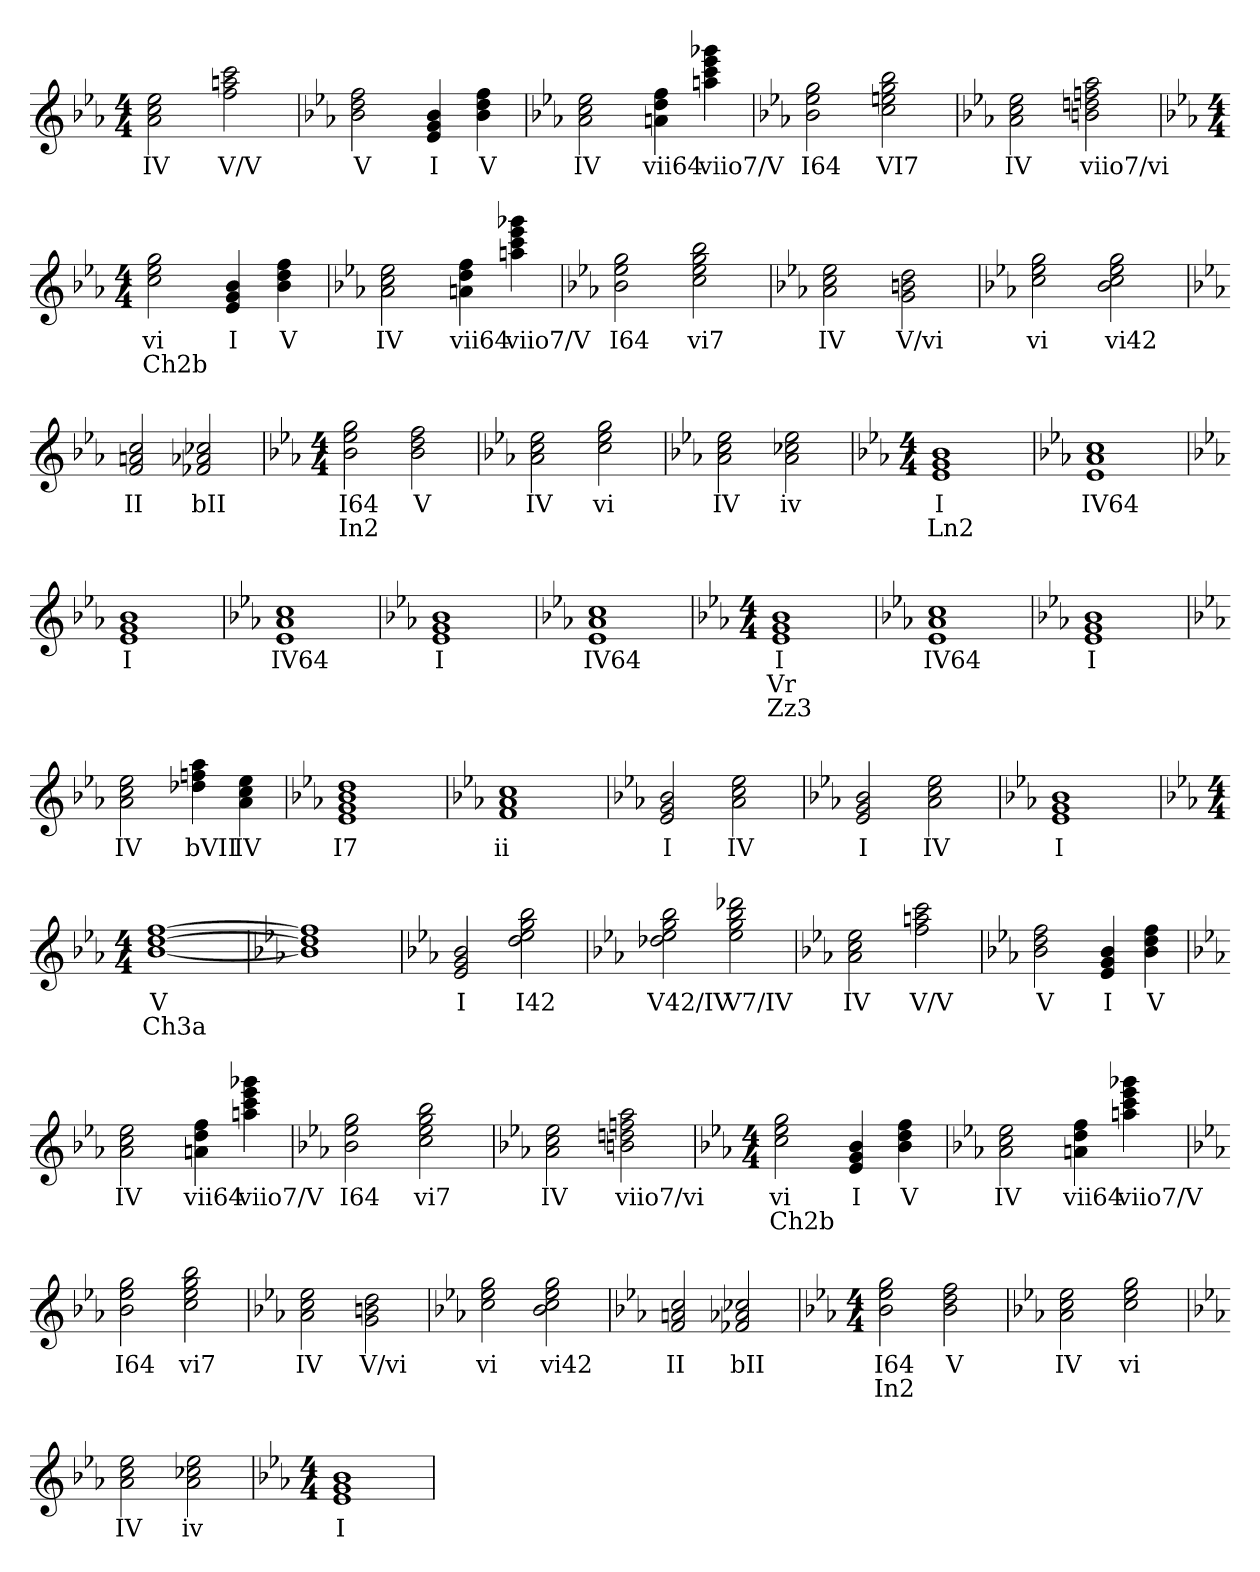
**kern	**text	**text	**text
*part1	*part1	*part1	*part1
*staff1	*staff1	*staff1	*staff1
*k[b-e-a-]	*	*	*
*E-:	*	*	*
*M4/4	*	*	*
=	=	=	=
2a- 2cc 2ee-	IV	.	.
2ff 2aan 2ccc	V/V	.	.
=	=	=	=
*k[b-e-a-]	*	*	*
*E-:	*	*	*
2b- 2dd 2ff	V	.	.
4e- 4g 4b-	I	.	.
4b- 4dd 4ff	V	.	.
=	=	=	=
*k[b-e-a-]	*	*	*
*E-:	*	*	*
2a- 2cc 2ee-	IV	.	.
4an 4dd 4ff	vii64	.	.
4aan 4ccc 4eee- 4ggg-X	viio7/V	.	.
=	=	=	=
*k[b-e-a-]	*	*	*
*E-:	*	*	*
2b- 2ee- 2gg	I64	.	.
2cc 2een 2gg 2bb-	VI7	.	.
=	=	=	=
*k[b-e-a-]	*	*	*
*E-:	*	*	*
2a- 2cc 2ee-	IV	.	.
2bn 2ddn 2ffn 2aa-	viio7/vi	.	.
=	=	=	=
*k[b-e-a-]	*	*	*
*E-:	*	*	*
*M4/4	*	*	*
2cc 2ee- 2gg	vi	Ch2b	.
4e- 4g 4b-	I	.	.
4b- 4dd 4ff	V	.	.
=	=	=	=
*k[b-e-a-]	*	*	*
*E-:	*	*	*
2a- 2cc 2ee-	IV	.	.
4an 4dd 4ff	vii64	.	.
4aan 4ccc 4eee- 4ggg-X	viio7/V	.	.
=	=	=	=
*k[b-e-a-]	*	*	*
*E-:	*	*	*
2b- 2ee- 2gg	I64	.	.
2cc 2ee- 2gg 2bb-	vi7	.	.
=	=	=	=
*k[b-e-a-]	*	*	*
*E-:	*	*	*
2a- 2cc 2ee-	IV	.	.
2g 2bn 2dd	V/vi	.	.
=	=	=	=
*k[b-e-a-]	*	*	*
*E-:	*	*	*
2cc 2ee- 2gg	vi	.	.
2b- 2cc 2ee- 2gg	vi42	.	.
=	=	=	=
*k[b-e-a-]	*	*	*
*E-:	*	*	*
2f 2an 2cc	II	.	.
2f-X 2a-X 2cc-X	bII	.	.
=	=	=	=
*k[b-e-a-]	*	*	*
*E-:	*	*	*
*M4/4	*	*	*
2b- 2ee- 2gg	I64	In2	.
2b- 2dd 2ff	V	.	.
=	=	=	=
*k[b-e-a-]	*	*	*
*E-:	*	*	*
2a- 2cc 2ee-	IV	.	.
2cc 2ee- 2gg	vi	.	.
=	=	=	=
*k[b-e-a-]	*	*	*
*E-:	*	*	*
2a- 2cc 2ee-	IV	.	.
2a- 2cc-X 2ee-	iv	.	.
=	=	=	=
*k[b-e-a-]	*	*	*
*E-:	*	*	*
*M4/4	*	*	*
1e- 1g 1b-	I	Ln2	.
=	=	=	=
*k[b-e-a-]	*	*	*
*E-:	*	*	*
1e- 1a- 1cc	IV64	.	.
=	=	=	=
*k[b-e-a-]	*	*	*
*E-:	*	*	*
1e- 1g 1b-	I	.	.
=	=	=	=
*k[b-e-a-]	*	*	*
*E-:	*	*	*
1e- 1a- 1cc	IV64	.	.
=	=	=	=
*k[b-e-a-]	*	*	*
*E-:	*	*	*
1e- 1g 1b-	I	.	.
=	=	=	=
*k[b-e-a-]	*	*	*
*E-:	*	*	*
1e- 1a- 1cc	IV64	.	.
=	=	=	=
*k[b-e-a-]	*	*	*
*E-:	*	*	*
*M4/4	*	*	*
1e- 1g 1b-	I	Vr	Zz3
=	=	=	=
*k[b-e-a-]	*	*	*
*E-:	*	*	*
1e- 1a- 1cc	IV64	.	.
=	=	=	=
*k[b-e-a-]	*	*	*
*E-:	*	*	*
1e- 1g 1b-	I	.	.
=	=	=	=
*k[b-e-a-]	*	*	*
*E-:	*	*	*
2a- 2cc 2ee-	IV	.	.
4dd-X 4ffn 4aa-	bVII	.	.
4a- 4cc 4ee-	IV	.	.
=	=	=	=
*k[b-e-a-]	*	*	*
*E-:	*	*	*
1e- 1g 1b- 1dd	I7	.	.
=	=	=	=
*k[b-e-a-]	*	*	*
*E-:	*	*	*
1f 1a- 1cc	ii	.	.
=	=	=	=
*k[b-e-a-]	*	*	*
*E-:	*	*	*
2e- 2g 2b-	I	.	.
2a- 2cc 2ee-	IV	.	.
=	=	=	=
*k[b-e-a-]	*	*	*
*E-:	*	*	*
2e- 2g 2b-	I	.	.
2a- 2cc 2ee-	IV	.	.
=	=	=	=
*k[b-e-a-]	*	*	*
*E-:	*	*	*
1e- 1g 1b-	I	.	.
=	=	=	=
*k[b-e-a-]	*	*	*
*E-:	*	*	*
*M4/4	*	*	*
[1b- [1dd [1ff	V	Ch3a	.
=	=	=	=
*k[b-e-a-]	*	*	*
*E-:	*	*	*
1b-] 1dd] 1ff]	.	.	.
=	=	=	=
*k[b-e-a-]	*	*	*
*E-:	*	*	*
2e- 2g 2b-	I	.	.
2dd 2ee- 2gg 2bb-	I42	.	.
=	=	=	=
*k[b-e-a-]	*	*	*
*E-:	*	*	*
2dd-X 2ee- 2gg 2bb-	V42/IV	.	.
2ee- 2gg 2bb- 2ddd-X	V7/IV	.	.
=	=	=	=
*k[b-e-a-]	*	*	*
*E-:	*	*	*
2a- 2cc 2ee-	IV	.	.
2ff 2aan 2ccc	V/V	.	.
=	=	=	=
*k[b-e-a-]	*	*	*
*E-:	*	*	*
2b- 2dd 2ff	V	.	.
4e- 4g 4b-	I	.	.
4b- 4dd 4ff	V	.	.
=	=	=	=
*k[b-e-a-]	*	*	*
*E-:	*	*	*
2a- 2cc 2ee-	IV	.	.
4an 4dd 4ff	vii64	.	.
4aan 4ccc 4eee- 4ggg-X	viio7/V	.	.
=	=	=	=
*k[b-e-a-]	*	*	*
*E-:	*	*	*
2b- 2ee- 2gg	I64	.	.
2cc 2ee- 2gg 2bb-	vi7	.	.
=	=	=	=
*k[b-e-a-]	*	*	*
*E-:	*	*	*
2a- 2cc 2ee-	IV	.	.
2bn 2ddn 2ffn 2aa-	viio7/vi	.	.
=	=	=	=
*k[b-e-a-]	*	*	*
*E-:	*	*	*
*M4/4	*	*	*
2cc 2ee- 2gg	vi	Ch2b	.
4e- 4g 4b-	I	.	.
4b- 4dd 4ff	V	.	.
=	=	=	=
*k[b-e-a-]	*	*	*
*E-:	*	*	*
2a- 2cc 2ee-	IV	.	.
4an 4dd 4ff	vii64	.	.
4aan 4ccc 4eee- 4ggg-X	viio7/V	.	.
=	=	=	=
*k[b-e-a-]	*	*	*
*E-:	*	*	*
2b- 2ee- 2gg	I64	.	.
2cc 2ee- 2gg 2bb-	vi7	.	.
=	=	=	=
*k[b-e-a-]	*	*	*
*E-:	*	*	*
2a- 2cc 2ee-	IV	.	.
2g 2bn 2dd	V/vi	.	.
=	=	=	=
*k[b-e-a-]	*	*	*
*E-:	*	*	*
2cc 2ee- 2gg	vi	.	.
2b- 2cc 2ee- 2gg	vi42	.	.
=	=	=	=
*k[b-e-a-]	*	*	*
*E-:	*	*	*
2f 2an 2cc	II	.	.
2f-X 2a-X 2cc-X	bII	.	.
=	=	=	=
*k[b-e-a-]	*	*	*
*E-:	*	*	*
*M4/4	*	*	*
2b- 2ee- 2gg	I64	In2	.
2b- 2dd 2ff	V	.	.
=	=	=	=
*k[b-e-a-]	*	*	*
*E-:	*	*	*
2a- 2cc 2ee-	IV	.	.
2cc 2ee- 2gg	vi	.	.
=	=	=	=
*k[b-e-a-]	*	*	*
*E-:	*	*	*
2a- 2cc 2ee-	IV	.	.
2a- 2cc-X 2ee-	iv	.	.
=	=	=	=
*k[b-e-a-]	*	*	*
*E-:	*	*	*
*M4/4	*	*	*
1e- 1g 1b-	I	.	.
=	=	=	=
*-	*-	*-	*-
